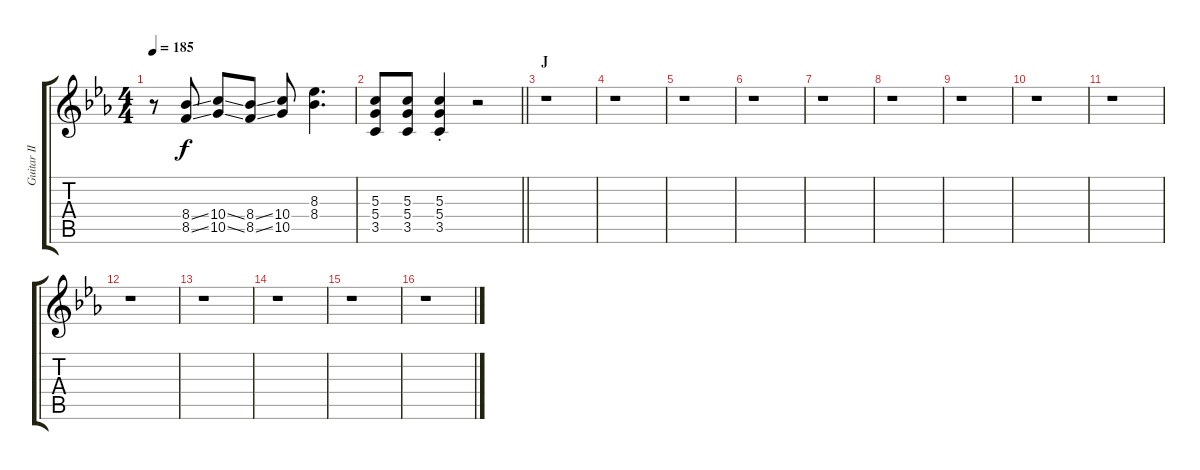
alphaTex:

\track ("Guitar II" "Guitar II") {instrument overdrivenguitar}
\staff {score tabs}
\tuning (E4 B3 G3 D3 A2 E2) {hide}
\ts (4 4)
\tempo 185
\clef g2
\ks eb
r.8{dy f} (8.4{ss} 8.5{ss}).8 (10.4{ss} 10.5{ss}).8 (8.4{ss} 8.5{ss}).8 (10.4 10.5).8 (8.3 8.4).4{d} |
\barLineRight lightlight
(5.3 5.4 3.5).8 (5.3 5.4 3.5).8 (5.3{st} 5.4{st} 3.5{st}).4 r.2 |
\section ("" "J")
r.1 |
r.1 |
r.1 |
r.1 |
r.1 |
r.1 |
r.1 |
r.1 |
r.1 |
r.1 |
r.1 |
r.1 |
r.1 |
r.1
